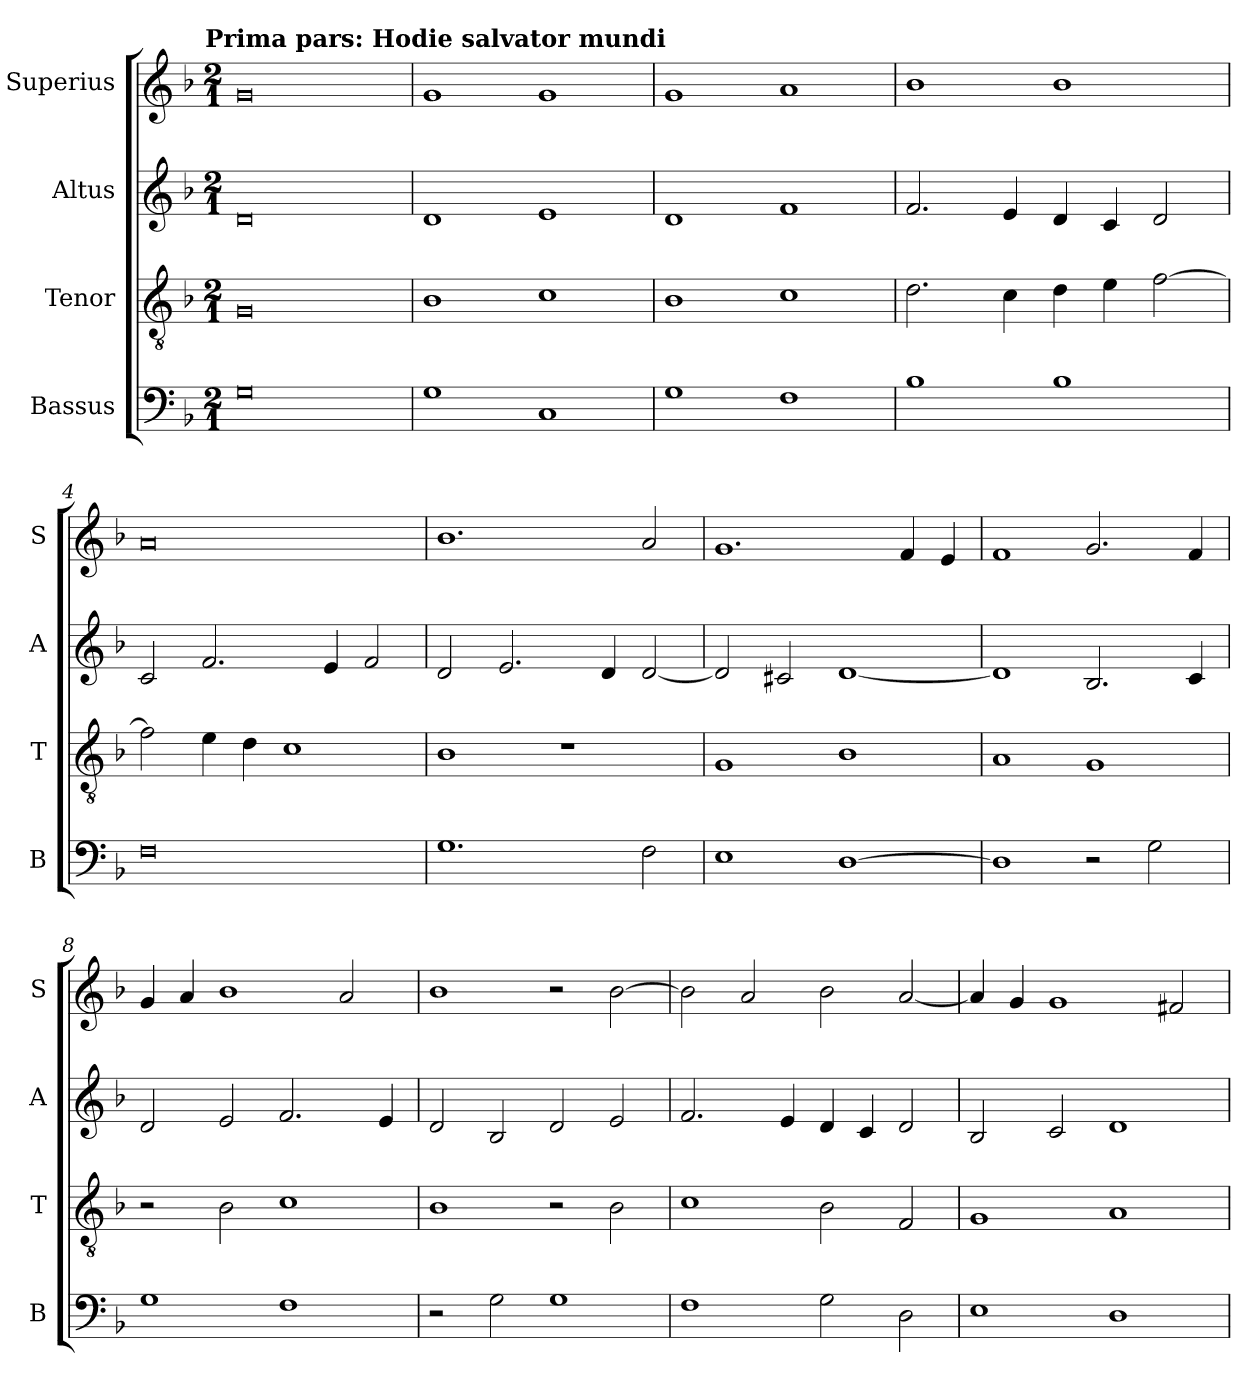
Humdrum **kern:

**kern	**kern	**kern	**kern
*part4	*part3	*part2	*part1
*staff4	*staff3	*staff2	*staff1
*I"Bassus	*I"Tenor	*I"Altus	*I"Superius
*I'B	*I'T	*I'A	*I'S
*clefF4	*clefGv2	*clefG2	*clefG2
*k[b-]	*k[b-]	*k[b-]	*k[b-]
*F:	*F:	*F:	*F:
!!LO:TX:omd:t=Prima pars&colon; Hodie salvator mundi
*M2/1	*M2/1	*M2/1	*M2/1
=	=	=	=
0G	0G	0d	0g
=1	=1	=1	=1
1G	1B-	1d	1g
1C	1c	1e	1g
=2	=2	=2	=2
1G	1B-	1d	1g
1F	1c	1f	1a
=3	=3	=3	=3
1B-	2.d	2.f	1b-
.	4c	4e	.
1B-	4d	4d	1b-
.	4e	4c	.
.	[2f	2d	.
=4	=4	=4	=4
0F	2f]	2c	0a
.	4e	2.f	.
.	4d	.	.
.	1c	.	.
.	.	4e	.
.	.	2f	.
=5	=5	=5	=5
1.G	1B-	2d	1.b-
.	.	2.e	.
.	1r	.	.
.	.	4d	.
2F	.	[2d	2a
=6	=6	=6	=6
1E	1G	2d]	1.g
.	.	2c#X	.
[1D	1B-	[1d	.
.	.	.	4f
.	.	.	4e
=7	=7	=7	=7
1D]	1A	1d]	1f
2r	1G	2.B-	2.g
2G	.	.	.
.	.	4c	4f
=8	=8	=8	=8
1G	2r	2d	4g
.	.	.	4a
.	2B-	2e	1b-
1F	1c	2.f	.
.	.	.	2a
.	.	4e	.
=9	=9	=9	=9
2r	1B-	2d	1b-
2G	.	2B-	.
1G	2r	2d	2r
.	2B-	2e	[2b-
=10	=10	=10	=10
1F	1c	2.f	2b-]
.	.	.	2a
.	.	4e	.
2G	2B-	4d	2b-
.	.	4c	.
2D	2F	2d	[2a
=11	=11	=11	=11
1E	1G	2B-	4a]
.	.	.	4g
.	.	2c	1g
1D	1A	1d	.
.	.	.	2f#X
=	=	=	=
*-	*-	*-	*-
